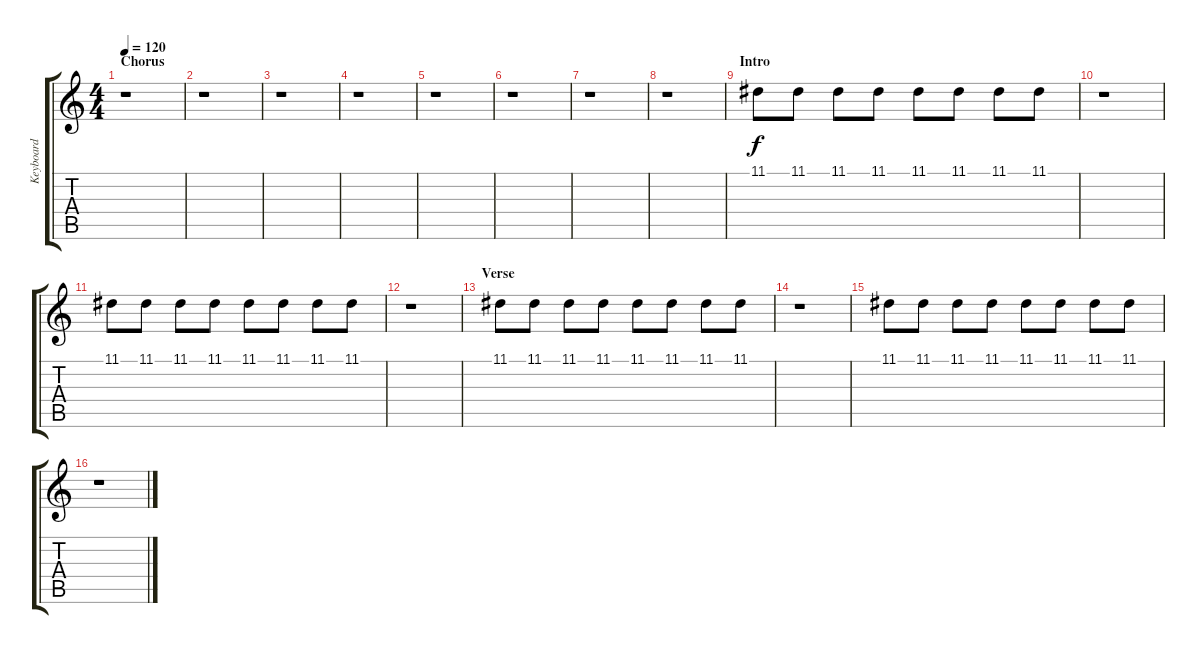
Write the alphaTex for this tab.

\track ("Keyboard" "Keyboard") {instrument choiraahs}
\staff {score tabs}
\tuning (E4 B3 G3 D3 A2 E2) {hide}
\ts (4 4)
\section ("" "Chorus")
\tempo 120
\clef g2
\ks c
r.1{dy f} |
r.1 |
r.1 |
r.1 |
r.1 |
r.1 |
r.1 |
r.1 |
\section ("" "Intro")
11.1.8{volume 10 instrument harpsichord} 11.1.8 11.1.8{volume 0} 11.1.8 11.1.8 11.1.8 11.1.8 11.1.8 |
r.1 |
11.1.8{volume 10 instrument harpsichord} 11.1.8 11.1.8{volume 0} 11.1.8 11.1.8 11.1.8 11.1.8 11.1.8 |
r.1 |
\section ("" "Verse")
11.1.8{volume 10 instrument harpsichord} 11.1.8 11.1.8{volume 0} 11.1.8 11.1.8 11.1.8 11.1.8 11.1.8 |
r.1 |
11.1.8{volume 10 instrument harpsichord} 11.1.8 11.1.8{volume 0} 11.1.8 11.1.8 11.1.8 11.1.8 11.1.8 |
r.1
